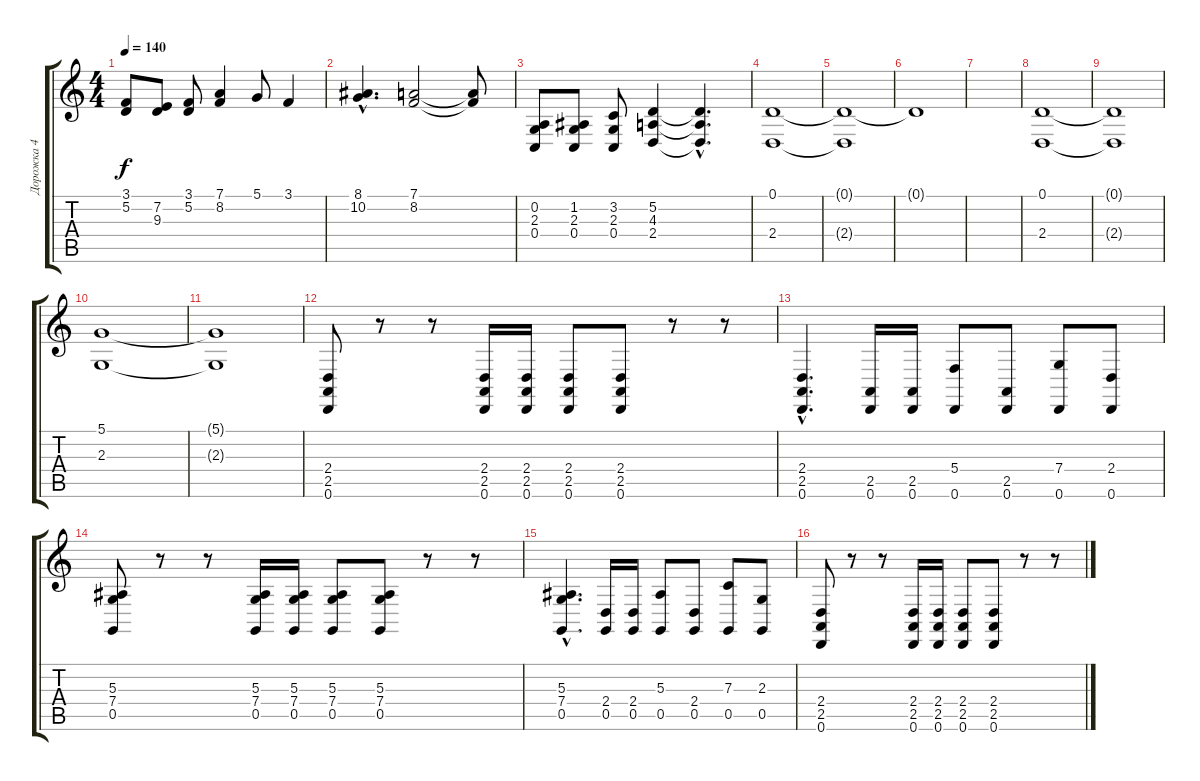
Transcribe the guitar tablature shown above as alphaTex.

\track ("Дорожка 4" "Дорожка 4") {instrument harpsichord}
\staff {score tabs}
\tuning (D4 A3 F3 C3 G2 D2) {hide}
\ts (4 4)
\tempo 140
\clef g2
\ks c
(3.1 5.2).8{dy f} (7.2 9.3).8 (3.1 5.2).8 (7.1 8.2).4 5.1.8 3.1.4 |
(8.1{hac} 10.2{hac}).4{d} (7.1 8.2).2 (7.1{t} 8.2{t}).8 |
(0.2 2.3 0.4).8 (1.2 2.3 0.4).8 (3.2 2.3 0.4).8 (5.2 4.3 2.4).4 (5.2{hac t} 4.3{hac t} 2.4{hac t}).4{d} |
(0.1 2.4).1 |
(0.1{t} 2.4{t}).1 |
0.1{t}.1 |
|
(0.1 2.4).1 |
(0.1{t} 2.4{t}).1 |
(5.1 2.3).1 |
(5.1{t} 2.3{t}).1 |
(2.4 2.5 0.6).8 r.8 r.8 (2.4 2.5 0.6).16 (2.4 2.5 0.6).16 (2.4 2.5 0.6).8 (2.4 2.5 0.6).8 r.8 r.8 |
(2.4{hac} 2.5{hac} 0.6{hac}).4{d} (2.5 0.6).16 (2.5 0.6).16 (5.4 0.6).8 (2.5 0.6).8 (7.4 0.6).8 (2.4 0.6).8 |
(5.3 7.4 0.5).8 r.8 r.8 (5.3 7.4 0.5).16 (5.3 7.4 0.5).16 (5.3 7.4 0.5).8 (5.3 7.4 0.5).8 r.8 r.8 |
(5.3{hac} 7.4{hac} 0.5{hac}).4{d} (2.4 0.5).16 (2.4 0.5).16 (5.3 0.5).8 (2.4 0.5).8 (7.3 0.5).8 (2.3 0.5).8 |
(2.4 2.5 0.6).8 r.8 r.8 (2.4 2.5 0.6).16 (2.4 2.5 0.6).16 (2.4 2.5 0.6).8 (2.4 2.5 0.6).8 r.8 r.8
